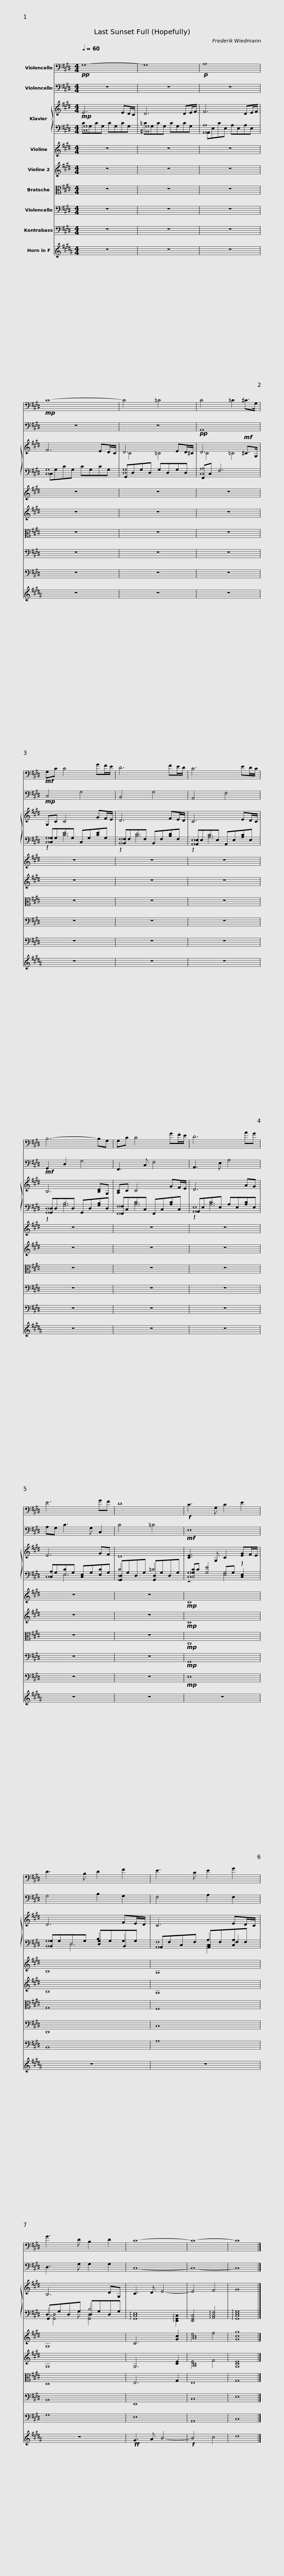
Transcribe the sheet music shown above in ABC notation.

X:1
%%score 1 2 { ( 3 6 ) | ( 4 5 7 8 ) } ( 9 10 ) ( 11 12 ) 13 14 15 16
L:1/8
Q:1/4=60
M:4/4
I:linebreak $
K:E
V:1 bass
V:2 bass
V:3 treble
V:6 treble
V:4 bass
V:5 bass
V:7 bass
V:8 bass
V:9 treble
V:10 treble
V:11 treble
V:12 treble
V:13 alto
V:14 bass
V:15 bass transpose=-12
V:16 treble transpose=-7
V:1
!pp! G,8- | G,8 |!p! A,8 |$!mp! C8- | C4 =C4 | %5
 C4 =C2 ^C>G, |$!mf! G,C C4 GF/E/ | D6 FE/D/ |$ C6 ED/C/ | B,6- B,G, | %10
 G,C C4 GF/E/ |$ D6 AG | E6 GF | D8 |$!f! C3 G, C2 E2 | %15
 D3 B, D2 F2 |$ E3 C E2 G2 | G3 D B,2 D2 | C8- | C8- |$ %20
 C8 |] %21
V:2
 z8 | z8 | z8 |$ z8 | z8 | %5
!pp! A,,8 |$!mp! C,4 G,4 | B,,4 G,4 |$ A,,4 F,4 |!mf! G,,2 D,2 G,4 | %10
 F,,3 C, F,4 |$ A,,3 E, A,4 | A,G, C3 G, C,2 | C4 =C4 |$!mf! E,8 | %15
 G,4 B,2 G,2 |$ F,4 A,2 F,2 | D,3 G, G,2 G,2 | C,8- | C,8- |$ %20
 C,8 |] %21
V:3
!mp! E6 ED/C/ | D6 DE/F/ | F6 DE/F/ |$ F6 ED/C/ | D6 ED/^C/ | %5
 D6!mf! ^C>G, |$ G,C C4 GF/E/ | D6 FE/D/ |$ C6 ED/C/ | B,6 [B,D]G, | %10
 [A,C]C C4 GF/E/ |$ D6 AG | E6 GF | D8 |$ [CE]3 G, C2 [EG]F/E/ | %15
 D6 FE/D/ |$ C6 ED/C/ | B,6 DG, | C3 D E4- | E4 F4 |$ %20
 G8 |] %21
V:4
 [C,G,]8 | [^B,,G,]8 | [A,,A,]8 |$ [C,G,]8 | G,,D,G,D, G,D,G,D, | %5
 F,,C, F,6 |$ [C,G,]G,[CE]G, C,G,[CE]G, | [B,,F,]F,[B,D]F, B,,F,[B,D]F, |$ [A,,E,]E,[A,C]E, A,,E,[A,C]E, | [G,,D,]D,[G,B,]D, G,,D,[G,B,]D, | %10
 [F,,F,]C,[A,C]C, F,,C,[A,C]C, |$ A,,E,[A,C]E, A,E,[A,C]E, | C,8 | [G,,D,]G,D,G, [G,,D,]G,D,G, |$ [G,C]C [G,E]4 z2 | %15
 [B,,G,]G,D,G, [D,G,]G,B,,G, |$ A,,F,C,F, [A,,C,]F,[C,A,]F, | G,,G,D,G, D,G,D,G, | !arpeggio![G,,C,E,]8 | [E,,G,,C,]4 !arpeggio![A,,C,F,]4 |$ %20
 !arpeggio![G,,C,E,G,]8 |] %21
V:5
 CG,CG, CG,CG, | =CG,CG, CG,CG, | A,,E,CE, A,E,A,E, |$ C,G,CG, CG,CG, | [D,G,]8 | %5
 [C,A,]8 |$ [C,G,]8 | [B,,F,]8 |$ [A,,E,]8 | [G,,D,]8 | %10
 [F,,F,]8 |$ [A,,E,]8 | [C,A,]G,[E,C]G, [C,E,]G,[E,C]G, | C4 =C4 |$ [C,G,]8 | %15
 x4 B,2 G,2 |$ x4 A,2 F,2 | D,3 G, B,4 | x6 !arpeggio![E,,G,,C,]2- | x8 |$ %20
 x8 |] %21
V:6
 x8 | x8 | x8 |$ x8 | C4 =C4 | %5
 C4 =C4 |$ x8 | x8 |$ x8 | x8 | %10
 x8 |$ x8 | x8 | x8 |$ x8 | %15
 x8 |$ x8 | x8 | x8 | x8 |$ %20
 x8 |] %21
V:7
 x8 | x8 | x8 |$ x8 | x8 | %5
 x8 |$ z2 [CE]6 | z2 [B,D]6 |$ z2 [A,C]6 | z2 [G,B,]6 | %10
 x2 [A,C]6 |$ z2 [A,C]6 | x2 E,6 | [G,,D,]8 |$ C,4 [E,G,]G, [C,E,]2 | %15
 [B,,G,]8 |$ [A,,F,]8 | [G,,D,]4 [G,,D,]4 | x8 | x8 |$ %20
 x8 |] %21
V:8
 x8 | x8 | x8 |$ x8 | x8 | %5
 x8 |$ x8 | x8 |$ x8 | x8 | %10
 x8 |$ x8 | x8 | x8 |$ z4 [E,G,]4 | %15
 x2 D,6 |$ x4 [A,,C,]4 | x8 | x8 | x8 |$ %20
 x8 |] %21
V:9
 z8 | z8 | z8 |$ z8 | z8 | %5
 z8 |$ z8 | z8 |$ z8 | z8 | %10
 z8 |$ z8 | z8 | z8 |$!mp! C8 | %15
 B,8 |$ A,8 | G,8 | C6 [Gc]2 | [Ac]8 |$ %20
 [Gc]8 |] %21
V:10
 x8 | x8 | x8 |$ x8 | x8 | %5
 x8 |$ x8 | x8 |$ x8 | x8 | %10
 x8 |$ x8 | x8 | x8 |$ x8 | %15
 x8 |$ x8 | x8 | x8 | e4 f4 |$ %20
 g8 |] %21
V:11
 z8 | z8 | z8 |$ z8 | z8 | %5
 z8 |$ z8 | z8 |$ z8 | z8 | %10
 z8 |$ z8 | z8 | z8 |$!mp! C8 | %15
 B,8 |$ A,8 | G,8 | G,6 [CE]2 | [A,C]8 |$ %20
 [G,CE]8 |] %21
V:12
 x8 | x8 | x8 |$ x8 | x8 | %5
 x8 |$ x8 | x8 |$ x8 | x8 | %10
 x8 |$ x8 | x8 | x8 |$ x8 | %15
 x8 |$ x8 | x8 | x8 | E4 F4 |$ %20
 x8 |] %21
V:13
 z8 | z8 | z8 |$ z8 | z8 | %5
 z8 |$ z8 | z8 |$ z8 | z8 | %10
 z8 |$ z8 | z8 | z8 |$!mp! C,8 | %15
 G,8 |$ F,8 | D,8 | E,6 G,2 | E,8 |$ %20
 G,8 |] %21
V:14
 z8 | z8 | z8 |$ z8 | z8 | %5
 z8 |$ z8 | z8 |$ z8 | z8 | %10
 z8 |$ z8 | z8 | z8 |$!mp! G,,8 | %15
 D,,8 |$ C,8 | B,,8 | E,,8 | C,8 |$ %20
 E,8 |] %21
V:15
 z8 | z8 | z8 |$ z8 | z8 | %5
 z8 |$ z8 | z8 |$ z8 | z8 | %10
 z8 |$ z8 | z8 | z8 |$!mp! E,8 | %15
 B,,8 |$ A,8 | G,8 | E,8 | A,,8 |$ %20
 C,8 |] %21
V:16
[K:B] z8 | z8 | z8 |$ z8 | z8 | %5
 z8 |$ z8 | z8 |$ z8 | z8 | %10
 z8 |$ z8 | z8 | z8 |$ z8 | %15
 z8 |$ z8 | z8 |!ff! G3 A B4- |!f! B4 c4 |$ %20
 d8 |] %21
